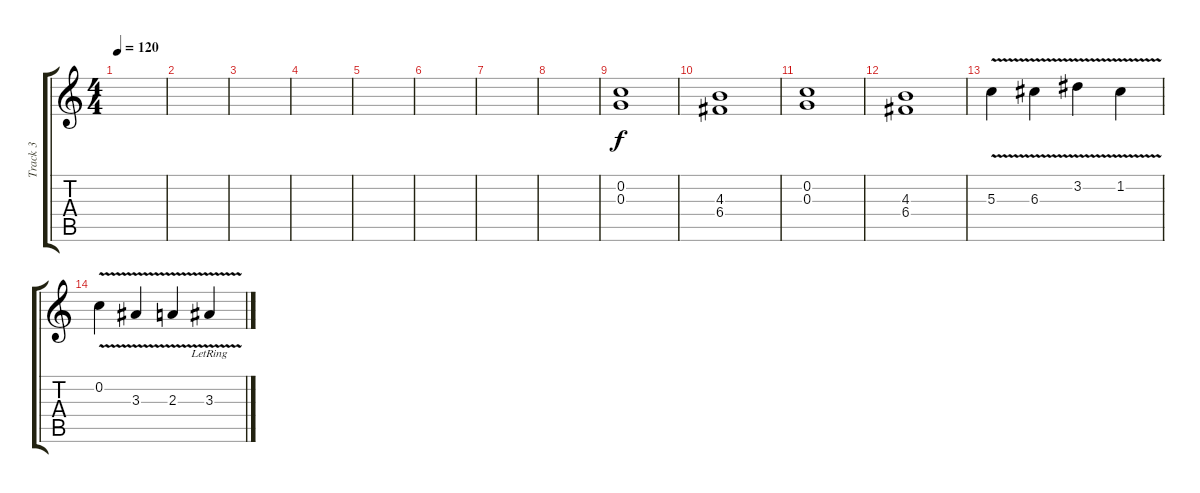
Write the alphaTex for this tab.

\track ("Track 3" "Track 3") {instrument distortionguitar}
\staff {score tabs}
\tuning (E4 C4 G3 C3 G2 C2) {hide}
\ts (4 4)
\tempo 120
\clef g2
\ks c
|
|
|
|
|
|
|
|
(0.2 0.3).1 |
(4.3 6.4).1 |
(0.2 0.3).1 |
(4.3 6.4).1 |
5.3{v}.4 6.3{v}.4 3.2{v}.4 1.2{v}.4 |
0.2{v}.4 3.3{v}.4 2.3{v}.4 3.3{v lr}.4
